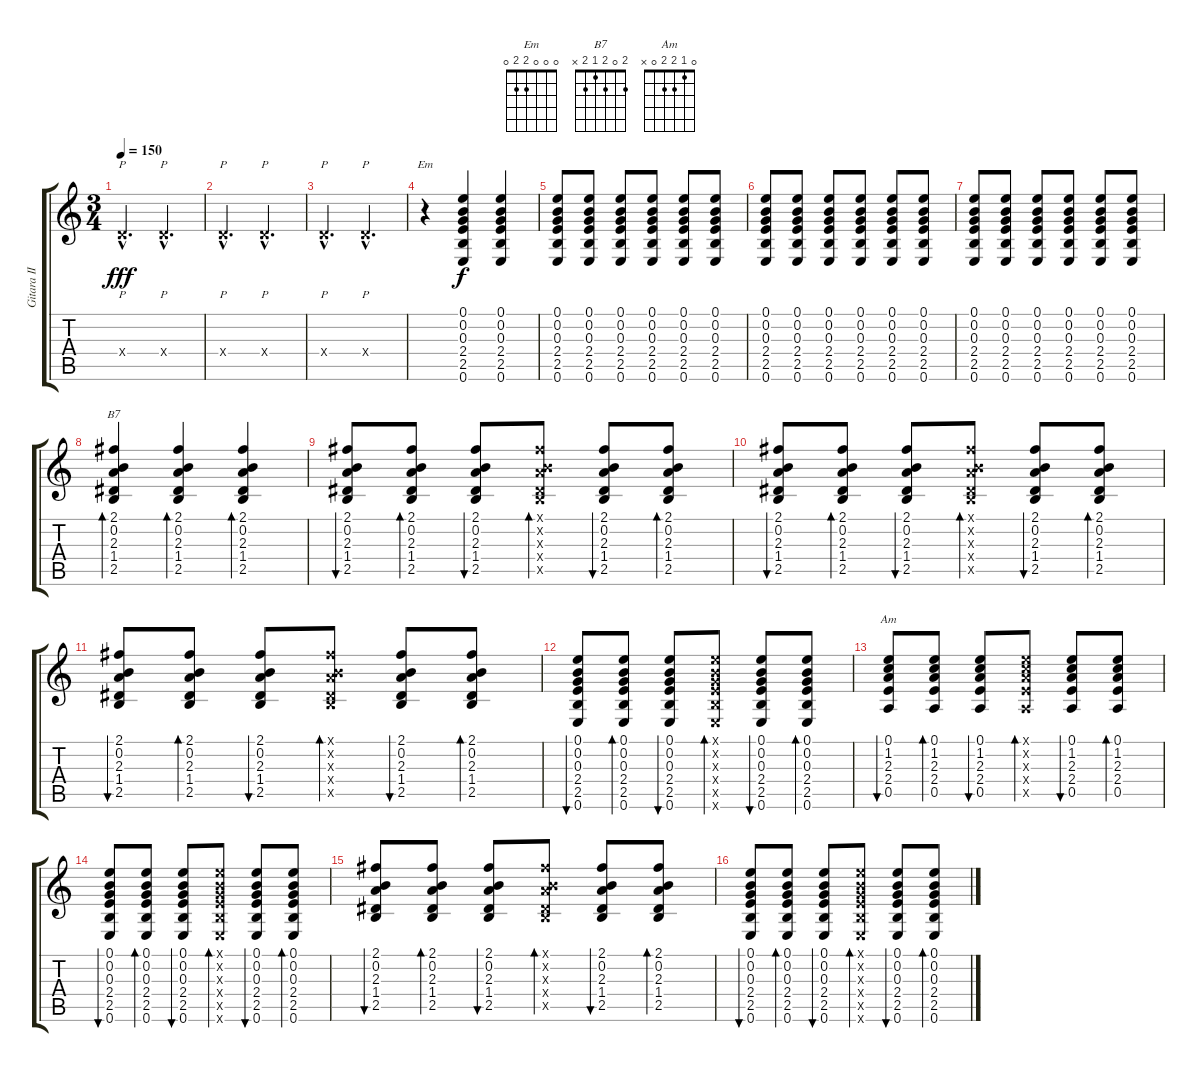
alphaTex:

\track ("Gitara II" "Gitara II") {instrument acousticguitarnylon}
\staff {score tabs}
\tuning (E4 B3 G3 D3 A2 E2) {hide}
\chord ("Em" 0 0 0 2 2 0)
\chord ("B7" 2 0 2 1 2 x)
\chord ("Am" 0 1 2 2 0 x)
\ts (3 4)
\tempo 150
\clef g2
\ks c
0.4{hac x}.4{p d dy fff} 0.4{hac x}.4{p d} |
0.4{hac x}.4{p d} 0.4{hac x}.4{p d} |
0.4{hac x}.4{p d} 0.4{hac x}.4{p d} |
r.4{ch "Em"} (0.1 0.2 0.3 2.4 2.5 0.6).4{dy f} (0.1 0.2 0.3 2.4 2.5 0.6).4 |
(0.1 0.2 0.3 2.4 2.5 0.6).8 (0.1 0.2 0.3 2.4 2.5 0.6).8 (0.1 0.2 0.3 2.4 2.5 0.6).8 (0.1 0.2 0.3 2.4 2.5 0.6).8 (0.1 0.2 0.3 2.4 2.5 0.6).8 (0.1 0.2 0.3 2.4 2.5 0.6).8 |
(0.1 0.2 0.3 2.4 2.5 0.6).8 (0.1 0.2 0.3 2.4 2.5 0.6).8 (0.1 0.2 0.3 2.4 2.5 0.6).8 (0.1 0.2 0.3 2.4 2.5 0.6).8 (0.1 0.2 0.3 2.4 2.5 0.6).8 (0.1 0.2 0.3 2.4 2.5 0.6).8 |
(0.1 0.2 0.3 2.4 2.5 0.6).8 (0.1 0.2 0.3 2.4 2.5 0.6).8 (0.1 0.2 0.3 2.4 2.5 0.6).8 (0.1 0.2 0.3 2.4 2.5 0.6).8 (0.1 0.2 0.3 2.4 2.5 0.6).8 (0.1 0.2 0.3 2.4 2.5 0.6).8 |
(2.1 0.2 2.3 1.4 2.5).4{bd 60 ch "B7"} (2.1 0.2 2.3 1.4 2.5).4{bd 60} (2.1 0.2 2.3 1.4 2.5).4{bd 60} |
(2.1 0.2 2.3 1.4 2.5).8{bu 60} (2.1 0.2 2.3 1.4 2.5).8{bd 60} (2.1 0.2 2.3 1.4 2.5).8{bu 60} (2.1{x} 0.2{x} 2.3{x} 1.4{x} 2.5{x}).8{bd 60} (2.1 0.2 2.3 1.4 2.5).8{bu 60} (2.1 0.2 2.3 1.4 2.5).8{bd 60} |
(2.1 0.2 2.3 1.4 2.5).8{bu 60} (2.1 0.2 2.3 1.4 2.5).8{bd 60} (2.1 0.2 2.3 1.4 2.5).8{bu 60} (2.1{x} 0.2{x} 2.3{x} 1.4{x} 2.5{x}).8{bd 60} (2.1 0.2 2.3 1.4 2.5).8{bu 60} (2.1 0.2 2.3 1.4 2.5).8{bd 60} |
(2.1 0.2 2.3 1.4 2.5).8{bu 60} (2.1 0.2 2.3 1.4 2.5).8{bd 60} (2.1 0.2 2.3 1.4 2.5).8{bu 60} (2.1{x} 0.2{x} 2.3{x} 1.4{x} 2.5{x}).8{bd 60} (2.1 0.2 2.3 1.4 2.5).8{bu 60} (2.1 0.2 2.3 1.4 2.5).8{bd 60} |
(0.1 0.2 0.3 2.4 2.5 0.6).8{bu 30} (0.1 0.2 0.3 2.4 2.5 0.6).8{bd 30} (0.1 0.2 0.3 2.4 2.5 0.6).8{bu 30} (0.1{x} 0.2{x} 0.3{x} 2.4{x} 2.5{x} 0.6{x}).8{bd 30} (0.1 0.2 0.3 2.4 2.5 0.6).8{bu 30} (0.1 0.2 0.3 2.4 2.5 0.6).8{bd 30} |
(0.1 1.2 2.3 2.4 0.5).8{bu 60 ch "Am"} (0.1 1.2 2.3 2.4 0.5).8{bd 60} (0.1 1.2 2.3 2.4 0.5).8{bu 60} (0.1{x} 1.2{x} 2.3{x} 2.4{x} 0.5{x}).8{bd 60} (0.1 1.2 2.3 2.4 0.5).8{bu 60} (0.1 1.2 2.3 2.4 0.5).8{bd 60} |
(0.1 0.2 0.3 2.4 2.5 0.6).8{bu 30} (0.1 0.2 0.3 2.4 2.5 0.6).8{bd 30} (0.1 0.2 0.3 2.4 2.5 0.6).8{bu 30} (0.1{x} 0.2{x} 0.3{x} 2.4{x} 2.5{x} 0.6{x}).8{bd 30} (0.1 0.2 0.3 2.4 2.5 0.6).8{bu 30} (0.1 0.2 0.3 2.4 2.5 0.6).8{bd 30} |
(2.1 0.2 2.3 1.4 2.5).8{bu 60} (2.1 0.2 2.3 1.4 2.5).8{bd 60} (2.1 0.2 2.3 1.4 2.5).8{bu 60} (2.1{x} 0.2{x} 2.3{x} 1.4{x} 2.5{x}).8{bd 60} (2.1 0.2 2.3 1.4 2.5).8{bu 60} (2.1 0.2 2.3 1.4 2.5).8{bd 60} |
(0.1 0.2 0.3 2.4 2.5 0.6).8{bu 30} (0.1 0.2 0.3 2.4 2.5 0.6).8{bd 30} (0.1 0.2 0.3 2.4 2.5 0.6).8{bu 30} (0.1{x} 0.2{x} 0.3{x} 2.4{x} 2.5{x} 0.6{x}).8{bd 30} (0.1 0.2 0.3 2.4 2.5 0.6).8{bu 30} (0.1 0.2 0.3 2.4 2.5 0.6).8{bd 30}
